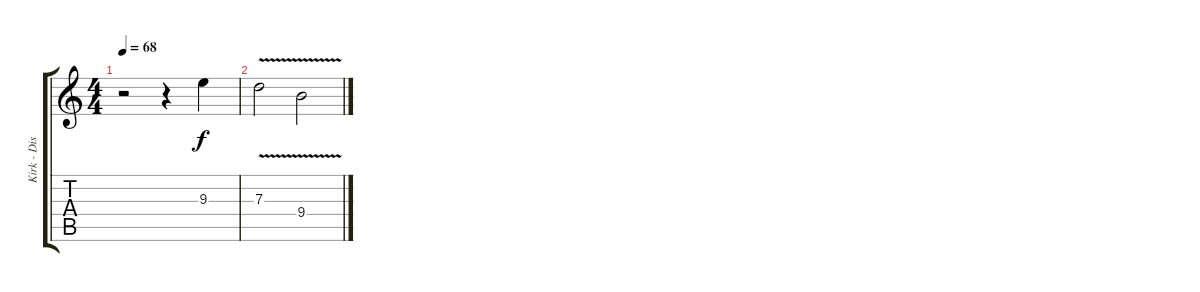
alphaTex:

\track ("Kirk - Distortion(rhythm+solo)" "Kirk - Dis") {instrument overdrivenguitar}
\staff {score tabs}
\tuning (E4 B3 G3 D3 A2 E2) {hide}
\ts (4 4)
\tempo 68
\clef g2
\ks c
r.2{dy f volume 0} r.4 9.3.4 |
7.3{v}.2 9.4{v}.2
